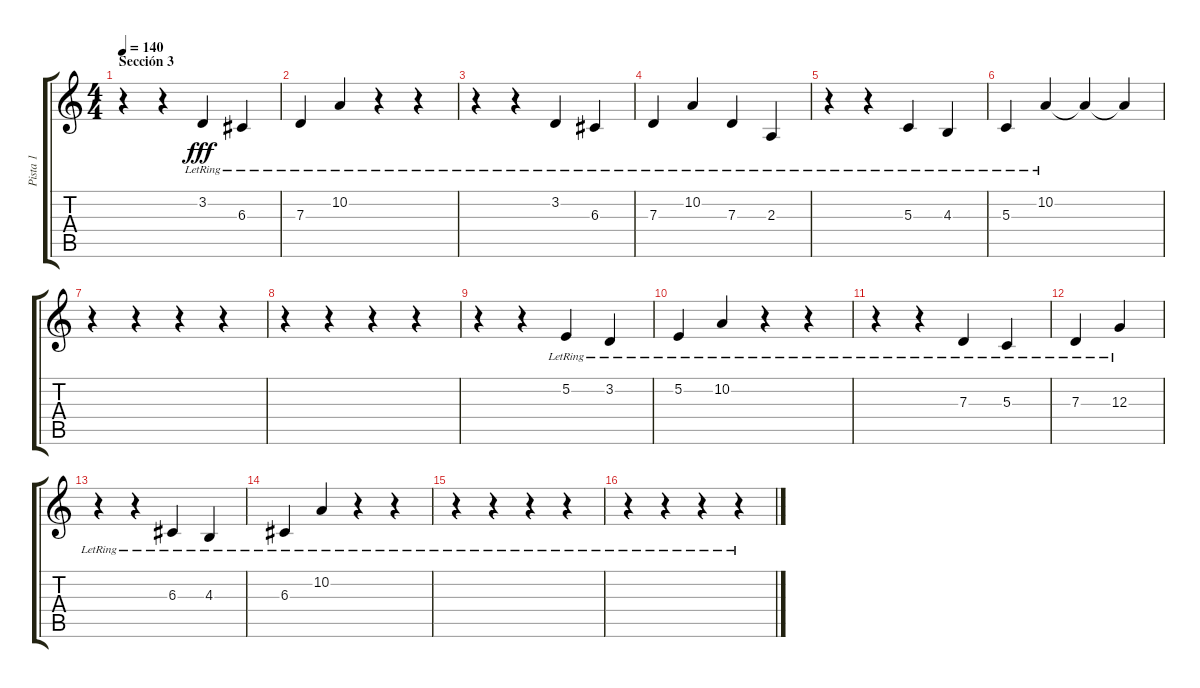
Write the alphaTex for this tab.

\track ("Pista 1" "Pista 1") {instrument musicbox}
\staff {score tabs}
\tuning (E4 B3 G3 D3 A2 E2) {hide}
\ts (4 4)
\section ("" "Sección 3")
\tempo 140
\clef g2
\ks c
r.4{dy fff} r.4 3.2{lr}.4 6.3{lr}.4 |
7.3{lr}.4 10.2{lr}.4 r.4 r.4 |
r.4 r.4 3.2{lr}.4 6.3{lr}.4 |
7.3{lr}.4 10.2{lr}.4 7.3{lr}.4 2.3{lr}.4 |
r.4 r.4 5.3{lr}.4 4.3{lr}.4 |
5.3{lr}.4 10.2{lr}.4 10.2{t}.4 10.2{t}.4 |
r.4 r.4 r.4 r.4 |
r.4 r.4 r.4 r.4 |
r.4 r.4 5.2{lr}.4 3.2{lr}.4 |
5.2{lr}.4 10.2{lr}.4 r.4 r.4 |
r.4 r.4 7.3{lr}.4 5.3{lr}.4 |
7.3{lr}.4 12.3{lr}.4 |
r.4 r.4 6.3{lr}.4 4.3{lr}.4 |
6.3{lr}.4 10.2{lr}.4 r.4 r.4 |
r.4 r.4 r.4 r.4 |
r.4 r.4 r.4 r.4
